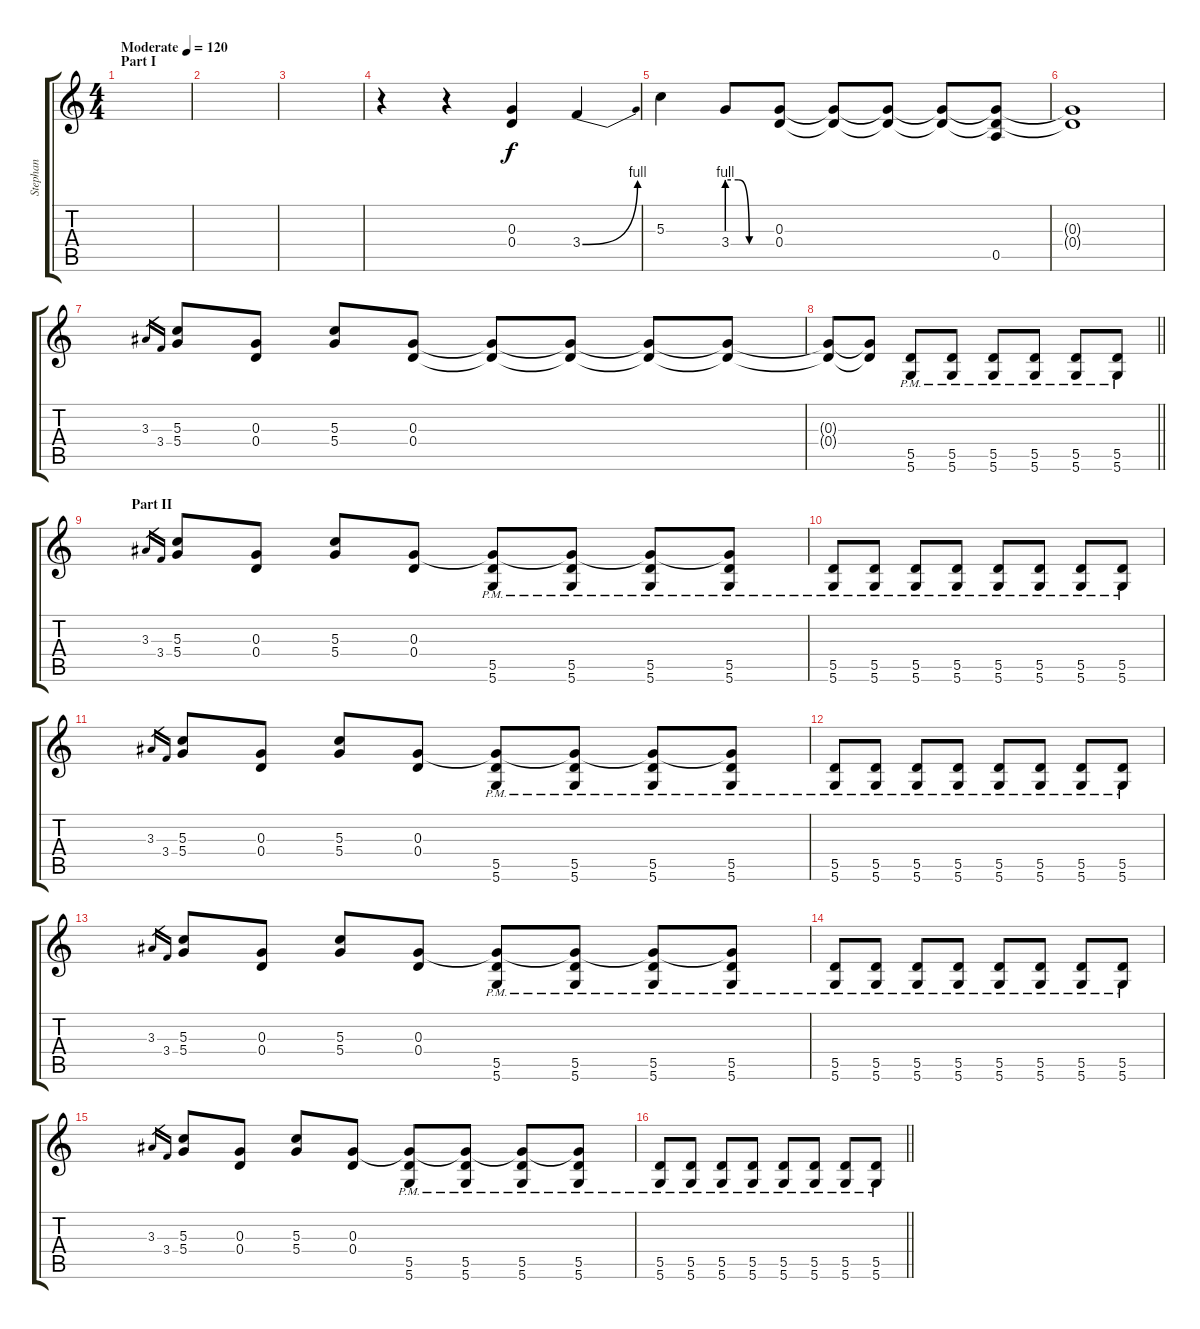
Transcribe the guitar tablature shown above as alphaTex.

\track ("Stephan" "Stephan") {instrument overdrivenguitar}
\staff {score tabs}
\tuning (E4 B3 G3 D3 A2 D2) {hide}
\ts (4 4)
\section ("" "Part I")
\tempo (120 "Moderate")
\clef g2
\ks c
|
|
|
r.4 r.4 (0.3 0.4).4 3.4{be (bend 0 0 60 4)}.4 |
5.3.4 3.4{be (custom 0 4 15 4 30 0 60 0)}.8 (0.3 0.4).8 (0.3{t} 0.4{t}).8 (0.3{t} 0.4{t}).8 (0.3{t} 0.4{t}).8 (0.3{t} 0.4{t} 0.5).8 |
(0.3{t} 0.4{t}).1 |
3.3.16{gr} 3.4.16{gr} (5.3 5.4).8 (0.3 0.4).8 (5.3 5.4).8 (0.3 0.4).8 (0.3{t} 0.4{t}).8 (0.3{t} 0.4{t}).8 (0.3{t} 0.4{t}).8 (0.3{t} 0.4{t}).8 |
\barLineRight lightlight
(0.3{t} 0.4{t}).8 (0.3{t} 0.4{t}).8 (5.5{pm} 5.6{pm}).8 (5.5{pm} 5.6{pm}).8 (5.5{pm} 5.6{pm}).8 (5.5{pm} 5.6{pm}).8 (5.5{pm} 5.6{pm}).8 (5.5{pm} 5.6{pm}).8 |
\section ("" "Part II")
3.3.16{gr} 3.4.16{gr} (5.3 5.4).8 (0.3 0.4).8 (5.3 5.4).8 (0.3 0.4).8 (0.3{t} 5.5{pm} 5.6{pm}).8 (0.3{t} 5.5{pm} 5.6{pm}).8 (0.3{t} 5.5{pm} 5.6{pm}).8 (0.3{t} 5.5{pm} 5.6{pm}).8 |
(5.5{pm} 5.6).8 (5.5{pm} 5.6{pm}).8 (5.5{pm} 5.6{pm}).8 (5.5{pm} 5.6{pm}).8 (5.5{pm} 5.6{pm}).8 (5.5{pm} 5.6{pm}).8 (5.5{pm} 5.6{pm}).8 (5.5{pm} 5.6{pm}).8 |
3.3.16{gr} 3.4.16{gr} (5.3 5.4).8 (0.3 0.4).8 (5.3 5.4).8 (0.3 0.4).8 (0.3{t} 5.5{pm} 5.6{pm}).8 (0.3{t} 5.5{pm} 5.6{pm}).8 (0.3{t} 5.5{pm} 5.6{pm}).8 (0.3{t} 5.5{pm} 5.6{pm}).8 |
(5.5{pm} 5.6).8 (5.5{pm} 5.6{pm}).8 (5.5{pm} 5.6{pm}).8 (5.5{pm} 5.6{pm}).8 (5.5{pm} 5.6{pm}).8 (5.5{pm} 5.6{pm}).8 (5.5{pm} 5.6{pm}).8 (5.5{pm} 5.6{pm}).8 |
3.3.16{gr} 3.4.16{gr} (5.3 5.4).8 (0.3 0.4).8 (5.3 5.4).8 (0.3 0.4).8 (0.3{t} 5.5{pm} 5.6{pm}).8 (0.3{t} 5.5{pm} 5.6{pm}).8 (0.3{t} 5.5{pm} 5.6{pm}).8 (0.3{t} 5.5{pm} 5.6{pm}).8 |
(5.5{pm} 5.6).8 (5.5{pm} 5.6{pm}).8 (5.5{pm} 5.6{pm}).8 (5.5{pm} 5.6{pm}).8 (5.5{pm} 5.6{pm}).8 (5.5{pm} 5.6{pm}).8 (5.5{pm} 5.6{pm}).8 (5.5{pm} 5.6{pm}).8 |
3.3.16{gr} 3.4.16{gr} (5.3 5.4).8 (0.3 0.4).8 (5.3 5.4).8 (0.3 0.4).8 (0.3{t} 5.5{pm} 5.6{pm}).8 (0.3{t} 5.5{pm} 5.6{pm}).8 (0.3{t} 5.5{pm} 5.6{pm}).8 (0.3{t} 5.5{pm} 5.6{pm}).8 |
\barLineRight lightlight
(5.5{pm} 5.6).8 (5.5{pm} 5.6{pm}).8 (5.5{pm} 5.6{pm}).8 (5.5{pm} 5.6{pm}).8 (5.5{pm} 5.6{pm}).8 (5.5{pm} 5.6{pm}).8 (5.5{pm} 5.6{pm}).8 (5.5{pm} 5.6{pm}).8
